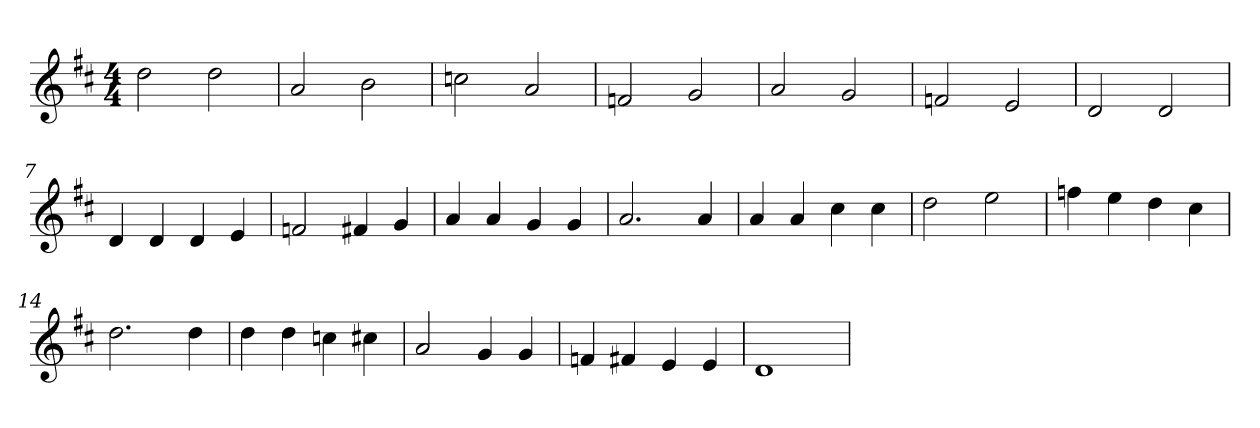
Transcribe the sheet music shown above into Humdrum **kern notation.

**kern
*part1
*staff1
*clefG2
*k[f#c#]
*D:
*M4/4
=
2dd
2dd
=1
2a
2b
=2
2ccn
2a
=3
2fn
2g
=4
2a
2g
=5
2fn
2e
=6
2d
2d
=7
4d
4d
4d
4e
=8
2fn
4f#
4g
=9
4a
4a
4g
4g
=10
2.a
4a
=11
4a
4a
4cc#
4cc#
=12
2dd
2ee
=13
4ffn
4ee
4dd
4cc#
=14
2.dd
4dd
=15
4dd
4dd
4ccn
4cc#
=16
2a
4g
4g
=17
4fn
4f#
4e
4e
=18
1d
=
*-
